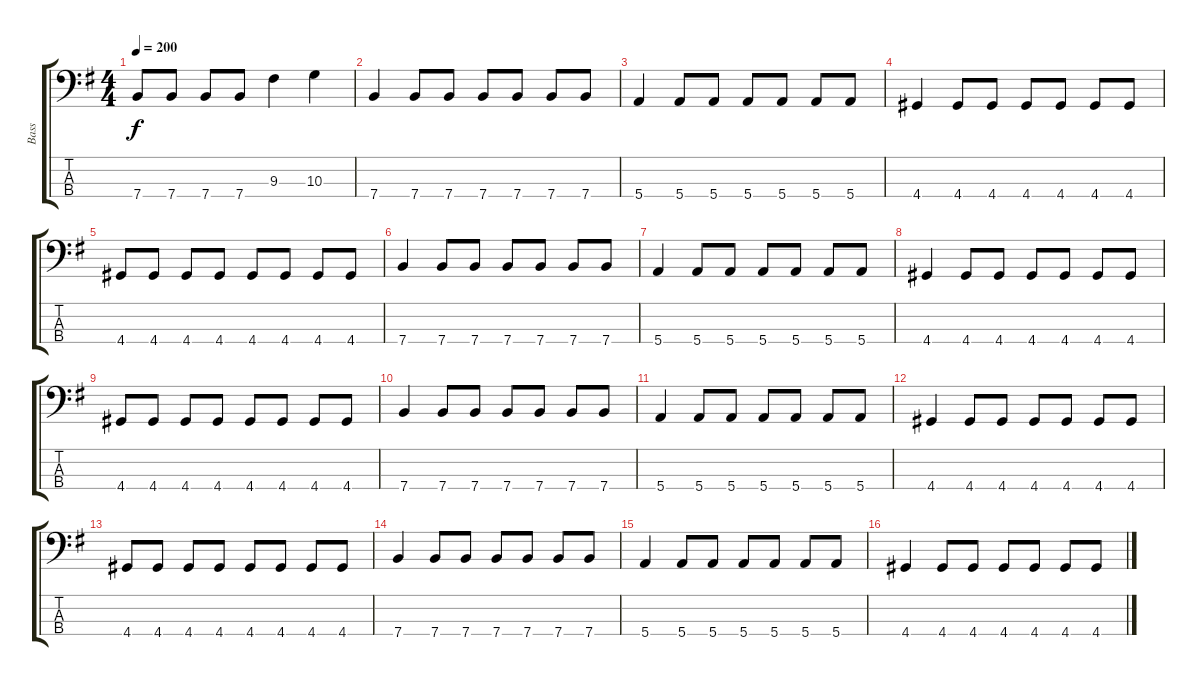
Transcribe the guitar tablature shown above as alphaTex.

\track ("Bass" "Bass") {instrument electricbassfinger}
\staff {score tabs}
\tuning (G2 D2 A1 E1) {hide}
\ts (4 4)
\tempo 200
\clef f4
\ks eminor
7.4.8{dy f} 7.4.8 7.4.8 7.4.8 9.3.4 10.3.4 |
7.4.4 7.4.8 7.4.8 7.4.8 7.4.8 7.4.8 7.4.8 |
5.4.4 5.4.8 5.4.8 5.4.8 5.4.8 5.4.8 5.4.8 |
4.4.4 4.4.8 4.4.8 4.4.8 4.4.8 4.4.8 4.4.8 |
4.4.8 4.4.8 4.4.8 4.4.8 4.4.8 4.4.8 4.4.8 4.4.8 |
7.4.4 7.4.8 7.4.8 7.4.8 7.4.8 7.4.8 7.4.8 |
5.4.4 5.4.8 5.4.8 5.4.8 5.4.8 5.4.8 5.4.8 |
4.4.4 4.4.8 4.4.8 4.4.8 4.4.8 4.4.8 4.4.8 |
4.4.8 4.4.8 4.4.8 4.4.8 4.4.8 4.4.8 4.4.8 4.4.8 |
7.4.4 7.4.8 7.4.8 7.4.8 7.4.8 7.4.8 7.4.8 |
5.4.4 5.4.8 5.4.8 5.4.8 5.4.8 5.4.8 5.4.8 |
4.4.4 4.4.8 4.4.8 4.4.8 4.4.8 4.4.8 4.4.8 |
4.4.8 4.4.8 4.4.8 4.4.8 4.4.8 4.4.8 4.4.8 4.4.8 |
7.4.4 7.4.8 7.4.8 7.4.8 7.4.8 7.4.8 7.4.8 |
5.4.4 5.4.8 5.4.8 5.4.8 5.4.8 5.4.8 5.4.8 |
4.4.4 4.4.8 4.4.8 4.4.8 4.4.8 4.4.8 4.4.8
